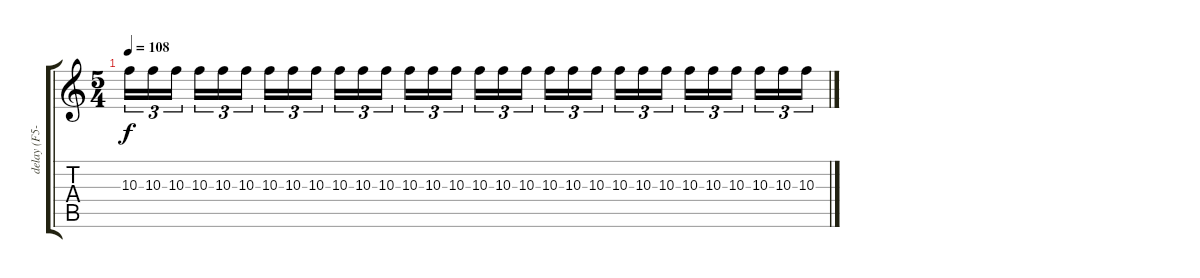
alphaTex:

\track ("delay (F5-note)" "delay (F5-") {instrument distortionguitar}
\staff {score tabs}
\tuning (E4 B3 G3 D3 A2 E2) {hide}
\ts (5 4)
\tempo 108
\clef g2
\ks c
10.3.16{tu (3 2) dy f} 10.3.16{tu (3 2)} 10.3.16{tu (3 2)} 10.3.16{tu (3 2)} 10.3.16{tu (3 2)} 10.3.16{tu (3 2)} 10.3.16{tu (3 2)} 10.3.16{tu (3 2)} 10.3.16{tu (3 2)} 10.3.16{tu (3 2)} 10.3.16{tu (3 2)} 10.3.16{tu (3 2)} 10.3.16{tu (3 2)} 10.3.16{tu (3 2)} 10.3.16{tu (3 2)} 10.3.16{tu (3 2)} 10.3.16{tu (3 2)} 10.3.16{tu (3 2)} 10.3.16{tu (3 2)} 10.3.16{tu (3 2)} 10.3.16{tu (3 2)} 10.3.16{tu (3 2)} 10.3.16{tu (3 2)} 10.3.16{tu (3 2)} 10.3.16{tu (3 2)} 10.3.16{tu (3 2)} 10.3.16{tu (3 2)} 10.3.16{tu (3 2)} 10.3.16{tu (3 2)} 10.3.16{tu (3 2)}
